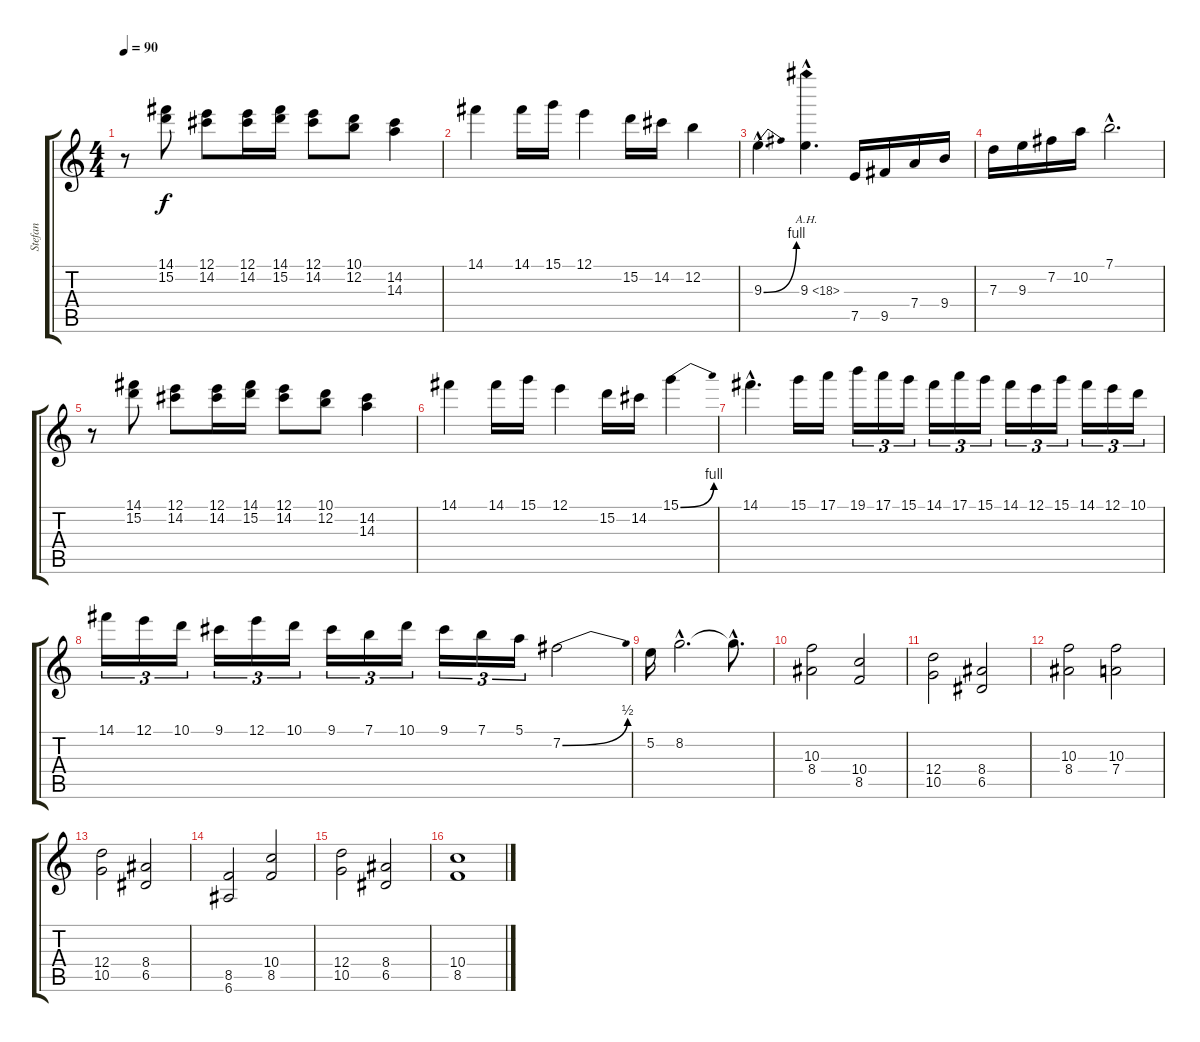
\track ("Stefan" "Stefan") {instrument distortionguitar}
\staff {score tabs}
\tuning (E4 B3 G3 D3 A2 E2) {hide}
\ts (4 4)
\tempo 90
\clef g2
\ks c
r.8{dy f} (14.1 15.2).8 (12.1 14.2).8 (12.1 14.2).16 (14.1 15.2).16 (12.1 14.2).8 (10.1 12.2).8 (14.2 14.3).4 |
14.1.4 14.1.16 15.1.16 12.1.4 15.2.16 14.2.16 12.2.4 |
9.3{be (bend 0 0 60 4) hac}.4{d} 9.3{ah 9 hac}.4{d} 7.5.16 9.5.16 7.4.16 9.4.16 |
7.3.16 9.3.16 7.2.16 10.2.16 7.1{hac}.2{d} |
r.8 (14.1 15.2).8 (12.1 14.2).8 (12.1 14.2).16 (14.1 15.2).16 (12.1 14.2).8 (10.1 12.2).8 (14.2 14.3).4 |
14.1.4 14.1.16 15.1.16 12.1.4 15.2.16 14.2.16 15.1{be (bend 0 0 60 4)}.4 |
14.1{hac}.4{d} 15.1.16 17.1.16 19.1.16{tu (3 2)} 17.1.16{tu (3 2)} 15.1.16{tu (3 2)} 14.1.16{tu (3 2)} 17.1.16{tu (3 2)} 15.1.16{tu (3 2)} 14.1.16{tu (3 2)} 12.1.16{tu (3 2)} 15.1.16{tu (3 2)} 14.1.16{tu (3 2)} 12.1.16{tu (3 2)} 10.1.16{tu (3 2)} |
14.1.16{tu (3 2)} 12.1.16{tu (3 2)} 10.1.16{tu (3 2)} 9.1.16{tu (3 2)} 12.1.16{tu (3 2)} 10.1.16{tu (3 2)} 9.1.16{tu (3 2)} 7.1.16{tu (3 2)} 10.1.16{tu (3 2)} 9.1.16{tu (3 2)} 7.1.16{tu (3 2)} 5.1.16{tu (3 2)} 7.2{be (bend 0 0 60 2)}.2 |
5.2.16 8.2{hac}.2{d} 8.2{hac t}.8{d} |
(10.3 8.4).2 (10.4 8.5).2 |
(12.4 10.5).2 (8.4 6.5).2 |
(10.3 8.4).2 (10.3 7.4).2 |
(12.4 10.5).2 (8.4 6.5).2 |
(8.5 6.6).2 (10.4 8.5).2 |
(12.4 10.5).2 (8.4 6.5).2 |
(10.4 8.5).1
